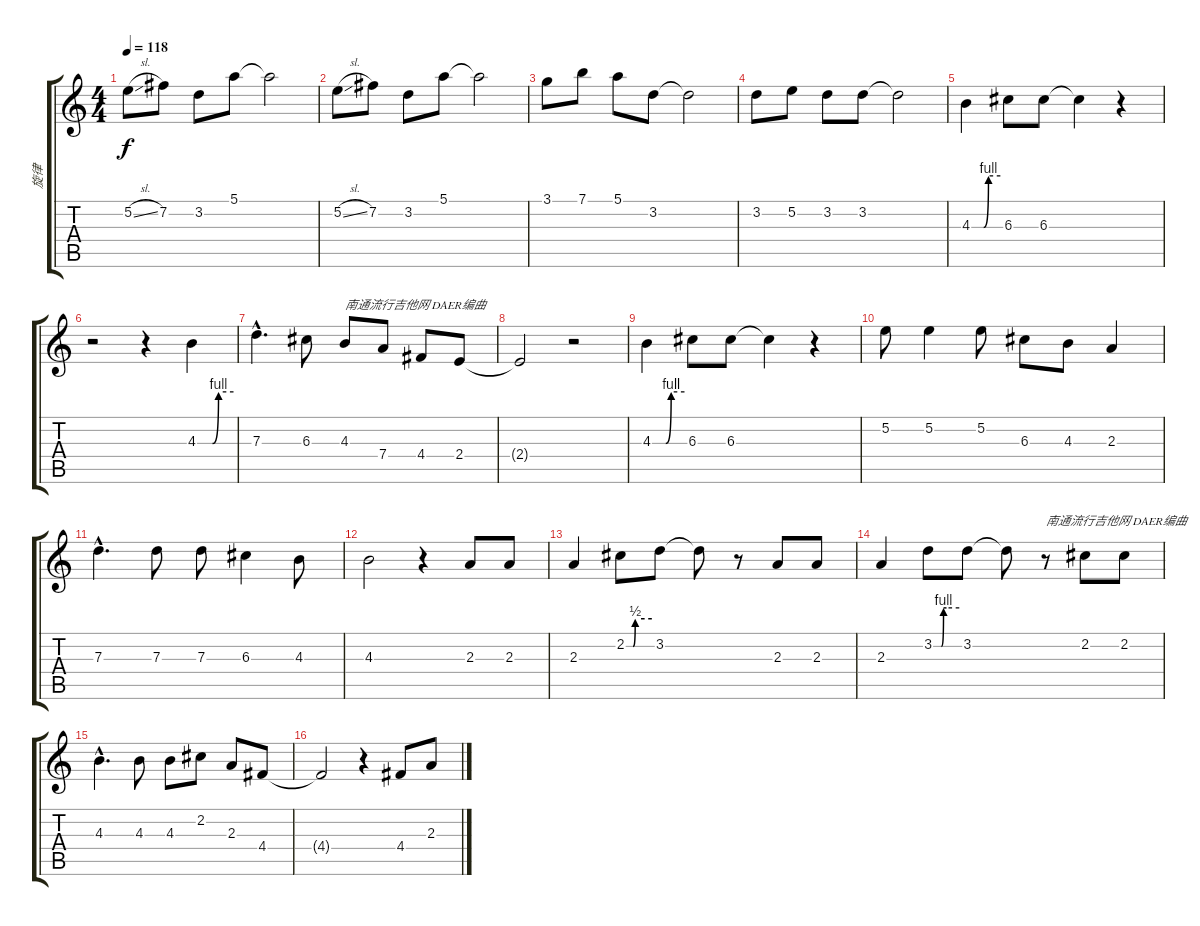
\track ("旋律" "旋律") {instrument distortionguitar}
\staff {score tabs}
\tuning (E4 B3 G3 D3 A2 E2) {hide}
\ts (4 4)
\tempo 118
\clef g2
\ks c
5.2{sl}.8{dy f} 7.2.8 3.2.8 5.1.8 5.1{t}.2 |
5.2{sl}.8 7.2.8 3.2.8 5.1.8 5.1{t}.2 |
3.1.8 7.1.8 5.1.8 3.2.8 3.2{t}.2 |
3.2.8 5.2.8 3.2.8 3.2.8 3.2{t}.2 |
4.3{be (custom 0 0 25 0 35 4 60 4)}.4{volume 16 balance 13 instrument distortionguitar} 6.3.8 6.3.8 6.3{t}.4 r.4 |
r.2 r.4 4.3{be (custom 0 0 25 0 35 4 60 4)}.4 |
7.3{hac}.4{d} 6.3.8 4.3.8{txt "南通流行吉他网 DAER编曲"} 7.4.8 4.4.8 2.4.8 |
2.4{t}.2 r.2 |
4.3{be (custom 0 0 25 0 35 4 60 4)}.4 6.3.8 6.3.8 6.3{t}.4 r.4 |
5.2.8 5.2.4 5.2.8 6.3.8 4.3.8 2.3.4 |
7.3{hac}.4{d} 7.3.8 7.3.8 6.3.4 4.3.8 |
4.3.2 r.4 2.3.8 2.3.8 |
2.3.4 2.2{be (custom 0 0 16 0 21 2 60 2)}.8 3.2.8 3.2{t}.8 r.8 2.3.8 2.3.8 |
2.3.4 3.2{be (custom 0 0 14 0 18 0 23 4 30 4 60 4)}.8 3.2.8 3.2{t}.8 r.8{txt "南通流行吉他网 DAER编曲"} 2.2.8 2.2.8 |
4.3{hac}.4{d} 4.3.8 4.3.8 2.2.8 2.3.8 4.4.8 |
4.4{t}.2 r.4 4.4.8 2.3.8
